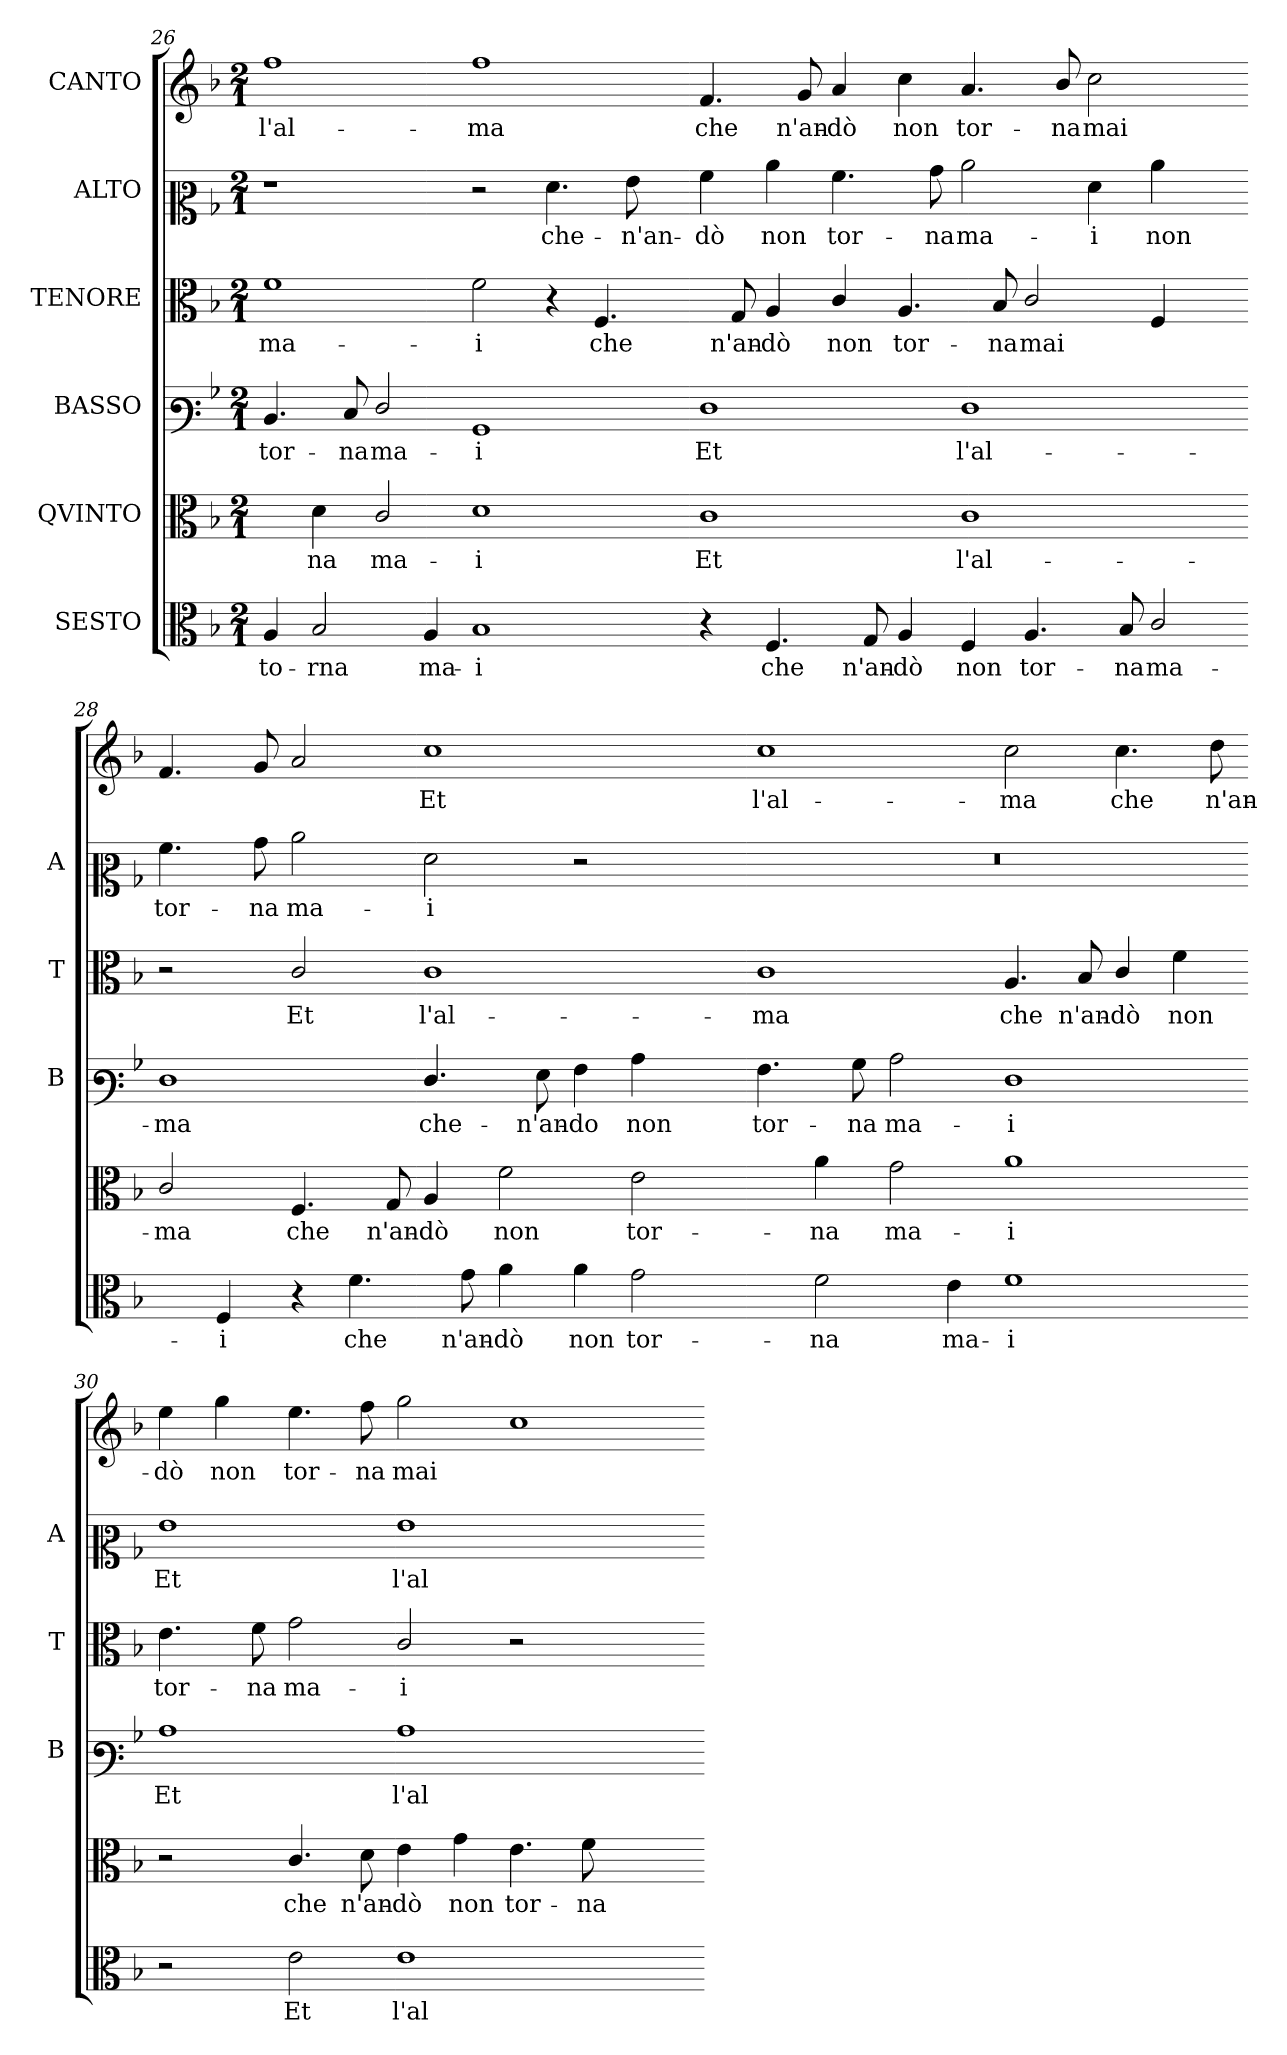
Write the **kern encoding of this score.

**kern	**text	**kern	**text	**kern	**text	**kern	**text	**kern	**text	**kern	**text
*part6	*part6	*part5	*part5	*part4	*part4	*part3	*part3	*part2	*part2	*part1	*part1
*staff6	*staff6	*staff5	*staff5	*staff4	*staff4	*staff3	*staff3	*staff2	*staff2	*staff1	*staff1
*I"SESTO	*	*I"QVINTO	*	*I"BASSO	*	*I"TENORE	*	*I"ALTO	*	*I"CANTO	*
*	*	*	*	*I'B	*	*I'T	*	*I'A	*	*	*
*clefC3	*	*clefC3	*	*clefF3	*	*clefC3	*	*clefC2	*	*clefG2	*
*k[b-]	*	*k[b-]	*	*k[b-]	*	*k[b-]	*	*k[b-]	*	*k[b-]	*
*F:	*	*F:	*	*F:	*	*F:	*	*F:	*	*F:	*
*M2/1	*	*M2/1	*	*M2/1	*	*M2/1	*	*M2/1	*	*M2/1	*
=26	=26	=26	=26	=26	=26	=26	=26	=26	=26	=26	=26
4A/	to-	4ryy	.	4.D/	tor-	1f	ma-	1r	.	1ff	l'al-
2B-/	-rna	4d\	-na	.	.	.	.	.	.	.	.
.	.	.	.	8E/	-na	.	.	.	.	.	.
.	.	2c/	ma-	2F/	ma-	.	.	.	.	.	.
4A/	ma-	.	.	.	.	.	.	.	.	.	.
1B-	-i	1d	-i	1BB-	-i	2f\	-i	2r	.	1ff	-ma
.	.	.	.	.	.	4r	.	4.f\	che-	.	.
.	.	.	.	.	.	4.F/	che	.	.	.	.
.	.	.	.	.	.	.	.	8g\	-n'an-	.	.
8ryy	.	8ryy	.	8ryy	.	.	.	8ryy	.	8ryy	.
=27-	=27-	=27-	=27-	=27-	=27-	=27-	=27-	=27-	=27-	=27-	=27-
4r	.	1c	Et	1F	Et	8ryy	.	4a\	-dò	4.f/	che
.	.	.	.	.	.	8G/	n'an-	.	.	.	.
4.F/	che	.	.	.	.	4A/	-dò	4cc\	non	.	.
.	.	.	.	.	.	.	.	.	.	8g/	n'an-
.	.	.	.	.	.	4c/	non	4.a\	tor-	4a/	-dò
8G/	n'an-	.	.	.	.	.	.	.	.	.	.
4A/	-dò	.	.	.	.	4.A/	tor-	.	.	4cc\	non
.	.	.	.	.	.	.	.	8b-\	-na	.	.
4F/	non	1c	l'al-	1F	l'al-	.	.	2cc\	ma-	4.a/	tor-
.	.	.	.	.	.	8B-/	-na	.	.	.	.
4.A/	tor-	.	.	.	.	2c/	mai	.	.	.	.
.	.	.	.	.	.	.	.	.	.	8b-/	-na
.	.	.	.	.	.	.	.	4f\	-i	2cc\	mai
8B-/	-na	.	.	.	.	.	.	.	.	.	.
2c/	ma-	.	.	.	.	4F/	.	4cc\	non	.	.
.	.	4ryy	.	4ryy	.	4ryy	.	4ryy	.	4ryy	.
=28-	=28-	=28-	=28-	=28-	=28-	=28-	=28-	=28-	=28-	=28-	=28-
4ryy	.	2c/	-ma	1F	-ma	2r	.	4.a\	tor-	4.f/	.
4F/	-i	.	.	.	.	.	.	.	.	.	.
.	.	.	.	.	.	.	.	8b-\	-na	8g/	.
4r	.	4.F/	che	.	.	2c/	Et	2cc\	ma-	2a/	.
4.f\	che	.	.	.	.	.	.	.	.	.	.
.	.	8G/	n'an-	.	.	.	.	.	.	.	.
.	.	4A/	-dò	4.F/	che-	1c	l'al-	2f\	-i	1cc	Et
8g\	n'an-	.	.	.	.	.	.	.	.	.	.
4a\	-dò	2f\	non	.	.	.	.	.	.	.	.
.	.	.	.	8G\	-n'an-	.	.	.	.	.	.
4a\	non	.	.	4A\	-do	.	.	2r	.	.	.
2g\	tor-	2e\	tor-	4c\	non	.	.	.	.	.	.
.	.	.	.	4ryy	.	4ryy	.	4ryy	.	4ryy	.
=29-	=29-	=29-	=29-	=29-	=29-	=29-	=29-	=29-	=29-	=29-	=29-
4ryy	.	4ryy	.	4.A\	tor-	1c	-ma	0r	.	1cc	l'al-
2f\	-na	4a\	-na	.	.	.	.	.	.	.	.
.	.	.	.	8B-\	-na	.	.	.	.	.	.
.	.	2g\	ma-	2c\	ma-	.	.	.	.	.	.
4e\	ma-	.	.	.	.	.	.	.	.	.	.
1f	-i	1a	-i	1F	-i	4.A/	che	.	.	2cc\	-ma
.	.	.	.	.	.	8B-/	n'an-	.	.	.	.
.	.	.	.	.	.	4c/	-dò	.	.	4.cc\	che
.	.	.	.	.	.	4f\	non	.	.	.	.
.	.	.	.	.	.	.	.	.	.	8dd\	n'an-
=30-	=30-	=30-	=30-	=30-	=30-	=30-	=30-	=30-	=30-	=30-	=30-
2r	.	2r	.	1c	Et	4.e\	tor-	1g	Et	4ee\	-dò
.	.	.	.	.	.	.	.	.	.	4gg\	non
.	.	.	.	.	.	8f\	-na	.	.	.	.
2e\	Et	4.c/	che	.	.	2g\	ma-	.	.	4.ee\	tor-
.	.	8d\	n'an-	.	.	.	.	.	.	8ff\	-na
1e	l'al-	4e\	-dò	1c	l'al-	2c/	-i	1g	l'al-	2gg\	mai
.	.	4g\	non	.	.	.	.	.	.	.	.
.	.	4.e\	tor-	.	.	2r	.	.	.	1cc\	.
.	.	8f\	-na	.	.	.	.	.	.	.	.
2ryy	.	2ryy	.	2ryy	.	2ryy	.	2ryy	.	.	.
=-	=-	=-	=-	=-	=-	=-	=-	=-	=-	=-	=-
*-	*-	*-	*-	*-	*-	*-	*-	*-	*-	*-	*-
